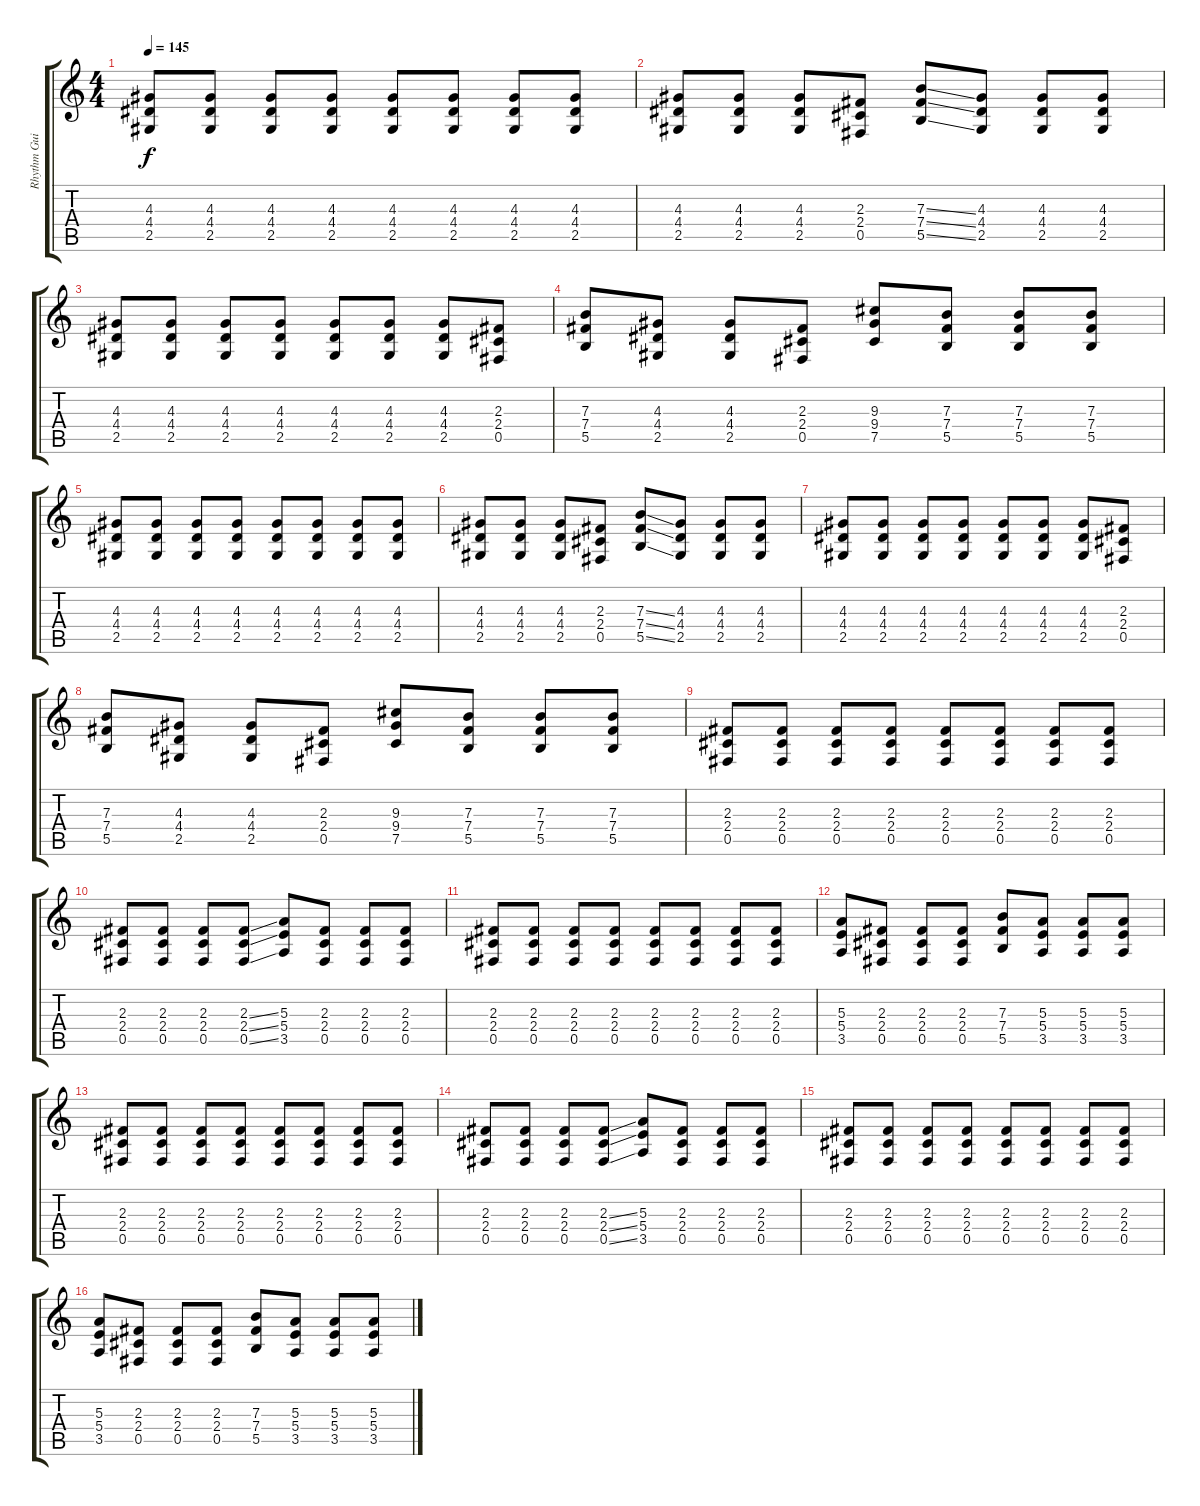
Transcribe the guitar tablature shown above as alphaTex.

\track ("Rhythm Guitar 2" "Rhythm Gui") {instrument distortionguitar}
\staff {score tabs}
\tuning (Db4 Ab3 E3 B2 Gb2 B1) {hide}
\ts (4 4)
\tempo 145
\clef g2
\ks c
(4.3 4.4 2.5).8{dy f} (4.3 4.4 2.5).8 (4.3 4.4 2.5).8 (4.3 4.4 2.5).8 (4.3 4.4 2.5).8 (4.3 4.4 2.5).8 (4.3 4.4 2.5).8 (4.3 4.4 2.5).8 |
(4.3 4.4 2.5).8 (4.3 4.4 2.5).8 (4.3 4.4 2.5).8 (2.3 2.4 0.5).8 (7.3{ss} 7.4{ss} 5.5{ss}).8 (4.3 4.4 2.5).8 (4.3 4.4 2.5).8 (4.3 4.4 2.5).8 |
(4.3 4.4 2.5).8 (4.3 4.4 2.5).8 (4.3 4.4 2.5).8 (4.3 4.4 2.5).8 (4.3 4.4 2.5).8 (4.3 4.4 2.5).8 (4.3 4.4 2.5).8 (2.3 2.4 0.5).8 |
(7.3 7.4 5.5).8 (4.3 4.4 2.5).8 (4.3 4.4 2.5).8 (2.3 2.4 0.5).8 (9.3 9.4 7.5).8 (7.3 7.4 5.5).8 (7.3 7.4 5.5).8 (7.3 7.4 5.5).8 |
(4.3 4.4 2.5).8 (4.3 4.4 2.5).8 (4.3 4.4 2.5).8 (4.3 4.4 2.5).8 (4.3 4.4 2.5).8 (4.3 4.4 2.5).8 (4.3 4.4 2.5).8 (4.3 4.4 2.5).8 |
(4.3 4.4 2.5).8 (4.3 4.4 2.5).8 (4.3 4.4 2.5).8 (2.3 2.4 0.5).8 (7.3{ss} 7.4{ss} 5.5{ss}).8 (4.3 4.4 2.5).8 (4.3 4.4 2.5).8 (4.3 4.4 2.5).8 |
(4.3 4.4 2.5).8 (4.3 4.4 2.5).8 (4.3 4.4 2.5).8 (4.3 4.4 2.5).8 (4.3 4.4 2.5).8 (4.3 4.4 2.5).8 (4.3 4.4 2.5).8 (2.3 2.4 0.5).8 |
(7.3 7.4 5.5).8 (4.3 4.4 2.5).8 (4.3 4.4 2.5).8 (2.3 2.4 0.5).8 (9.3 9.4 7.5).8 (7.3 7.4 5.5).8 (7.3 7.4 5.5).8 (7.3 7.4 5.5).8 |
(2.3 2.4 0.5).8 (2.3 2.4 0.5).8 (2.3 2.4 0.5).8 (2.3 2.4 0.5).8 (2.3 2.4 0.5).8 (2.3 2.4 0.5).8 (2.3 2.4 0.5).8 (2.3 2.4 0.5).8 |
(2.3 2.4 0.5).8 (2.3 2.4 0.5).8 (2.3 2.4 0.5).8 (2.3{ss} 2.4{ss} 0.5{ss}).8 (5.3 5.4 3.5).8 (2.3 2.4 0.5).8 (2.3 2.4 0.5).8 (2.3 2.4 0.5).8 |
(2.3 2.4 0.5).8 (2.3 2.4 0.5).8 (2.3 2.4 0.5).8 (2.3 2.4 0.5).8 (2.3 2.4 0.5).8 (2.3 2.4 0.5).8 (2.3 2.4 0.5).8 (2.3 2.4 0.5).8 |
(5.3 5.4 3.5).8 (2.3 2.4 0.5).8 (2.3 2.4 0.5).8 (2.3 2.4 0.5).8 (7.3 7.4 5.5).8 (5.3 5.4 3.5).8 (5.3 5.4 3.5).8 (5.3 5.4 3.5).8 |
(2.3 2.4 0.5).8 (2.3 2.4 0.5).8 (2.3 2.4 0.5).8 (2.3 2.4 0.5).8 (2.3 2.4 0.5).8 (2.3 2.4 0.5).8 (2.3 2.4 0.5).8 (2.3 2.4 0.5).8 |
(2.3 2.4 0.5).8 (2.3 2.4 0.5).8 (2.3 2.4 0.5).8 (2.3{ss} 2.4{ss} 0.5{ss}).8 (5.3 5.4 3.5).8 (2.3 2.4 0.5).8 (2.3 2.4 0.5).8 (2.3 2.4 0.5).8 |
(2.3 2.4 0.5).8 (2.3 2.4 0.5).8 (2.3 2.4 0.5).8 (2.3 2.4 0.5).8 (2.3 2.4 0.5).8 (2.3 2.4 0.5).8 (2.3 2.4 0.5).8 (2.3 2.4 0.5).8 |
(5.3 5.4 3.5).8 (2.3 2.4 0.5).8 (2.3 2.4 0.5).8 (2.3 2.4 0.5).8 (7.3 7.4 5.5).8 (5.3 5.4 3.5).8 (5.3 5.4 3.5).8 (5.3 5.4 3.5).8
